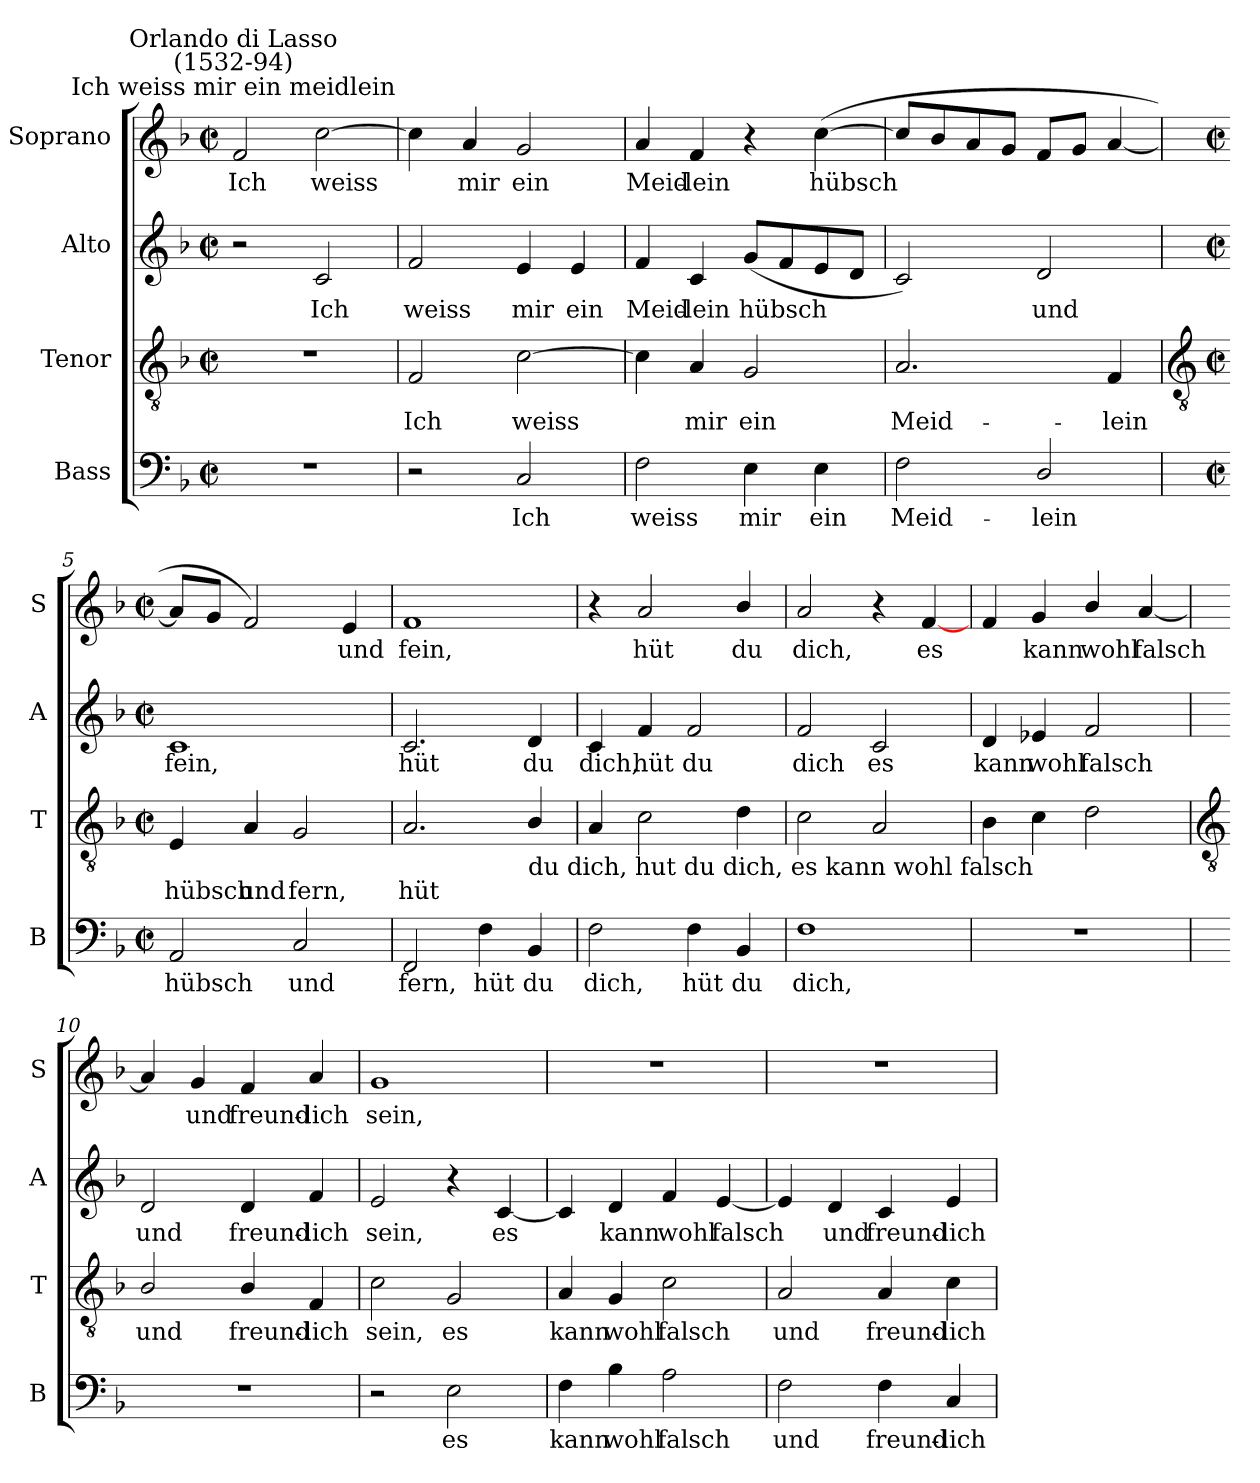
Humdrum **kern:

**kern	**text	**kern	**text	**kern	**text	**kern	**text
*part4	*part4	*part3	*part3	*part2	*part2	*part1	*part1
*staff4	*staff4	*staff3	*staff3	*staff2	*staff2	*staff1	*staff1
*I"Bass	*	*I"Tenor	*	*I"Alto	*	*I"Soprano	*
*I'B	*	*I'T	*	*I'A	*	*I'S	*
*clefF4	*	*clefGv2	*	*clefG2	*	*clefG2	*
*k[b-]	*	*k[b-]	*	*k[b-]	*	*k[b-]	*
*F:	*	*F:	*	*F:	*	*F:	*
*M2/2	*	*M2/2	*	*M2/2	*	*M2/2	*
*met(c|)	*	*met(c|)	*	*met(c|)	*	*met(c|)	*
=1	=1	=1	=1	=1	=1	=1	=1
!	!	!	!	!	!	!LO:TX:a:cj:t=Ich weiss mir ein meidlein	!
!	!	!	!	!	!	!LO:TX:a:cj:t=Orlando di Lasso\n(1532-94)	!
!	!	!	!	!	!	!	!LO:LY:b
1r	.	1r	.	2r	.	2f	Ich
!	!	!	!	!	!LO:LY:b	!	!LO:LY:b
.	.	.	.	2c	Ich	[2cc	weiss
=2	=2	=2	=2	=2	=2	=2	=2
!	!	!	!LO:LY:b	!	!LO:LY:b	!	!
2r	.	2F	Ich	2f	weiss	4cc]	.
!	!	!	!	!	!	!	!LO:LY:b
.	.	.	.	.	.	4a	mir
!	!LO:LY:b	!	!LO:LY:b	!	!LO:LY:b	!	!LO:LY:b
2C	Ich	[2c	weiss	4e	mir	2g	ein
!	!	!	!	!	!LO:LY:b	!	!
.	.	.	.	4e	ein	.	.
=3	=3	=3	=3	=3	=3	=3	=3
!	!LO:LY:b	!	!	!	!LO:LY:b	!	!LO:LY:b
2F	weiss	4c]	.	4f	Meid-	4a	Meid-
!	!	!	!LO:LY:b	!	!LO:LY:b	!	!LO:LY:b
.	.	4A	mir	4c	-lein	4f	-lein
!	!LO:LY:b	!	!LO:LY:b	!	!LO:LY:b	!	!
4E	mir	2G	ein	(<8gL	hübsch	4r	.
.	.	.	.	8f	.	.	.
!	!LO:LY:b	!	!	!	!	!	!LO:LY:b
4E	ein	.	.	8e	.	(<[4cc	hübsch
.	.	.	.	8dJ	.	.	.
=4	=4	=4	=4	=4	=4	=4	=4
!	!LO:LY:b	!	!LO:LY:b	!	!	!	!
2F	Meid-	2.A	Meid-	2c)	.	8ccL]	.
.	.	.	.	.	.	8b-	.
.	.	.	.	.	.	8a	.
.	.	.	.	.	.	8gJ	.
!	!LO:LY:b	!	!	!	!LO:LY:b	!	!
2D/	-lein	.	.	2d	und	8fL	.
.	.	.	.	.	.	8gJ	.
!	!	!	!LO:LY:b	!	!	!	!
.	.	4F	-lein	.	.	[4a	.
!!LO:LB:g=z
=5	=5	=5	=5	=5	=5	=5	=5
*	*	*clefGv2	*	*	*	*	*
*M2/2	*	*M2/2	*	*M2/2	*	*M2/2	*
*met(c|)	*	*met(c|)	*	*met(c|)	*	*met(c|)	*
!	!LO:LY:b	!	!LO:LY:b	!	!LO:LY:b	!	!
2AA	hübsch	4E	hübsch	1c	fein,	8aL]	.
.	.	.	.	.	.	8gJ	.
!	!	!	!LO:LY:b	!	!	!	!
.	.	4A	und	.	.	2f)	.
!	!LO:LY:b	!	!LO:LY:b	!	!	!	!
2C	und	2G	fern,	.	.	.	.
!	!	!	!	!	!	!	!LO:LY:b
.	.	.	.	.	.	4e	und
=6	=6	=6	=6	=6	=6	=6	=6
!	!LO:LY:b	!	!LO:LY:b	!	!LO:LY:b	!	!LO:LY:b
2FF	fern,	2.A	hüt	2.c	hüt	1f	fein,
!	!LO:LY:b	!	!	!	!	!	!
4F	hüt	.	.	.	.	.	.
!	!	!LO:TX:b:t=du dich, hut du dich, es kann wohl falsch	!	!	!	!	!
!	!LO:LY:b	!	!	!	!LO:LY:b	!	!
4BB-	du	4B-/	.	4d	du	.	.
=7	=7	=7	=7	=7	=7	=7	=7
!	!LO:LY:b	!	!	!	!LO:LY:b	!	!
2F	dich,	4A	.	4c	dich,	4r	.
!	!	!	!	!	!LO:LY:b	!	!LO:LY:b
.	.	2c	.	4f	hüt	2a	hüt
!	!LO:LY:b	!	!	!	!LO:LY:b	!	!
4F	hüt	.	.	2f	du	.	.
!	!LO:LY:b	!	!	!	!	!	!LO:LY:b
4BB-	du	4d	.	.	.	4b-/	du
=8	=8	=8	=8	=8	=8	=8	=8
!	!LO:LY:b	!	!	!	!LO:LY:b	!	!LO:LY:b
1F	dich,	2c	.	2f	dich	2a	dich,
!	!	!	!	!	!LO:LY:b	!	!
.	.	2A/	.	2c	es	4r	.
!	!	!	!	!	!	!	!LO:LY:b
.	.	.	.	.	.	[4f	es
=9	=9	=9	=9	=9	=9	=9	=9
!	!	!	!	!	!LO:LY:b	!	!
1r	.	4B-	.	4d	kann	4f	.
!	!	!	!	!	!LO:LY:b	!	!LO:LY:b
.	.	4c	.	4e-X	wohl	4g	kann
!	!	!	!	!	!LO:LY:b	!	!LO:LY:b
.	.	2d	.	2f	falsch	4b-/	wohl
!	!	!	!	!	!	!	!LO:LY:b
.	.	.	.	.	.	[4a	falsch
!!LO:LB:g=z
=10	=10	=10	=10	=10	=10	=10	=10
*	*	*clefGv2	*	*	*	*	*
!	!	!	!LO:LY:b	!	!LO:LY:b	!	!
1r	.	2B-/	und	2d	und	4a]	.
!	!	!	!	!	!	!	!LO:LY:b
.	.	.	.	.	.	4g	und
!	!	!	!LO:LY:b	!	!LO:LY:b	!	!LO:LY:b
.	.	4B-/	freund-	4d	freund-	4f	freund-
!	!	!	!LO:LY:b	!	!LO:LY:b	!	!LO:LY:b
.	.	4F	-lich	4f	-lich	4a	-lich
=11	=11	=11	=11	=11	=11	=11	=11
!	!	!	!LO:LY:b	!	!LO:LY:b	!	!LO:LY:b
2r	.	2c	sein,	2e	sein,	1g	sein,
!	!LO:LY:b	!	!LO:LY:b	!	!	!	!
2E	es	2G	es	4r	.	.	.
!	!	!	!	!	!LO:LY:b	!	!
.	.	.	.	[4c	es	.	.
=12	=12	=12	=12	=12	=12	=12	=12
!	!LO:LY:b	!	!LO:LY:b	!	!	!	!
4F	kann	4A	kann	4c]	.	1r	.
!	!LO:LY:b	!	!LO:LY:b	!	!LO:LY:b	!	!
4B-	wohl	4G	wohl	4d	kann	.	.
!	!LO:LY:b	!	!LO:LY:b	!	!LO:LY:b	!	!
2A	falsch	2c	falsch	4f	wohl	.	.
!	!	!	!	!	!LO:LY:b	!	!
.	.	.	.	[4e	falsch	.	.
=13	=13	=13	=13	=13	=13	=13	=13
!	!LO:LY:b	!	!LO:LY:b	!	!	!	!
2F	und	2A	und	4e]	.	1r	.
!	!	!	!	!	!LO:LY:b	!	!
.	.	.	.	4d	und	.	.
!	!LO:LY:b	!	!LO:LY:b	!	!LO:LY:b	!	!
4F	freund-	4A	freund-	4c	freund-	.	.
!	!LO:LY:b	!	!LO:LY:b	!	!LO:LY:b	!	!
4C	-lich	4c	-lich	4e	-lich	.	.
=	=	=	=	=	=	=	=
*-	*-	*-	*-	*-	*-	*-	*-
